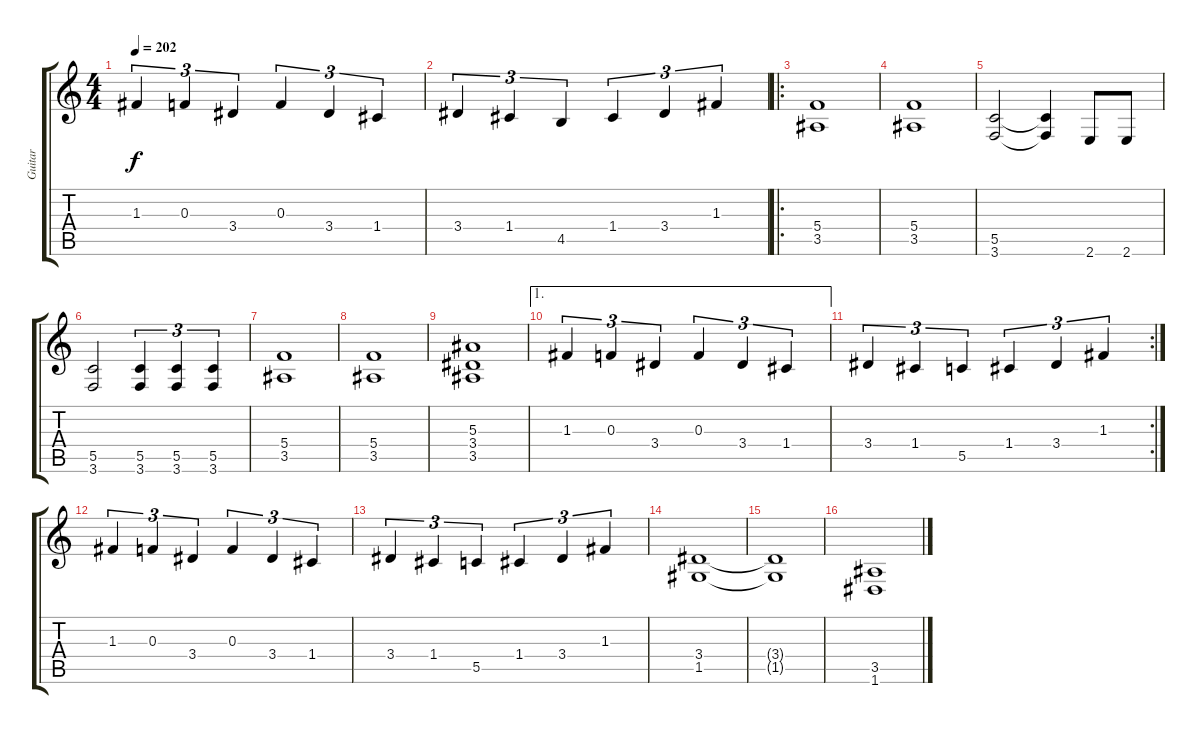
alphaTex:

\track ("Guitar " "Guitar ") {instrument distortionguitar}
\staff {score tabs}
\tuning (D4 A3 F3 C3 G2 D2) {hide}
\ts (4 4)
\tempo 202
\clef g2
\ks c
1.3.4{tu (3 2) dy f} 0.3.4{tu (3 2)} 3.4.4{tu (3 2)} 0.3.4{tu (3 2)} 3.4.4{tu (3 2)} 1.4.4{tu (3 2)} |
3.4.4{tu (3 2)} 1.4.4{tu (3 2)} 4.5.4{tu (3 2)} 1.4.4{tu (3 2)} 3.4.4{tu (3 2)} 1.3.4{tu (3 2)} |
\ro
(5.4 3.5).1 |
(5.4 3.5).1 |
(5.5 3.6).2 (5.5{t} 3.6{t}).4 2.6.8 2.6.8 |
(5.5 3.6).2 (5.5 3.6).4{tu (3 2)} (5.5 3.6).4{tu (3 2)} (5.5 3.6).4{tu (3 2)} |
(5.4 3.5).1 |
(5.4 3.5).1 |
(5.3 3.4 3.5).1 |
\ae 1
1.3.4{tu (3 2)} 0.3.4{tu (3 2)} 3.4.4{tu (3 2)} 0.3.4{tu (3 2)} 3.4.4{tu (3 2)} 1.4.4{tu (3 2)} |
\rc 2
3.4.4{tu (3 2)} 1.4.4{tu (3 2)} 5.5.4{tu (3 2)} 1.4.4{tu (3 2)} 3.4.4{tu (3 2)} 1.3.4{tu (3 2)} |
1.3.4{tu (3 2)} 0.3.4{tu (3 2)} 3.4.4{tu (3 2)} 0.3.4{tu (3 2)} 3.4.4{tu (3 2)} 1.4.4{tu (3 2)} |
3.4.4{tu (3 2)} 1.4.4{tu (3 2)} 5.5.4{tu (3 2)} 1.4.4{tu (3 2)} 3.4.4{tu (3 2)} 1.3.4{tu (3 2)} |
(3.4 1.5).1 |
(3.4{t} 1.5{t}).1 |
(3.5 1.6).1
